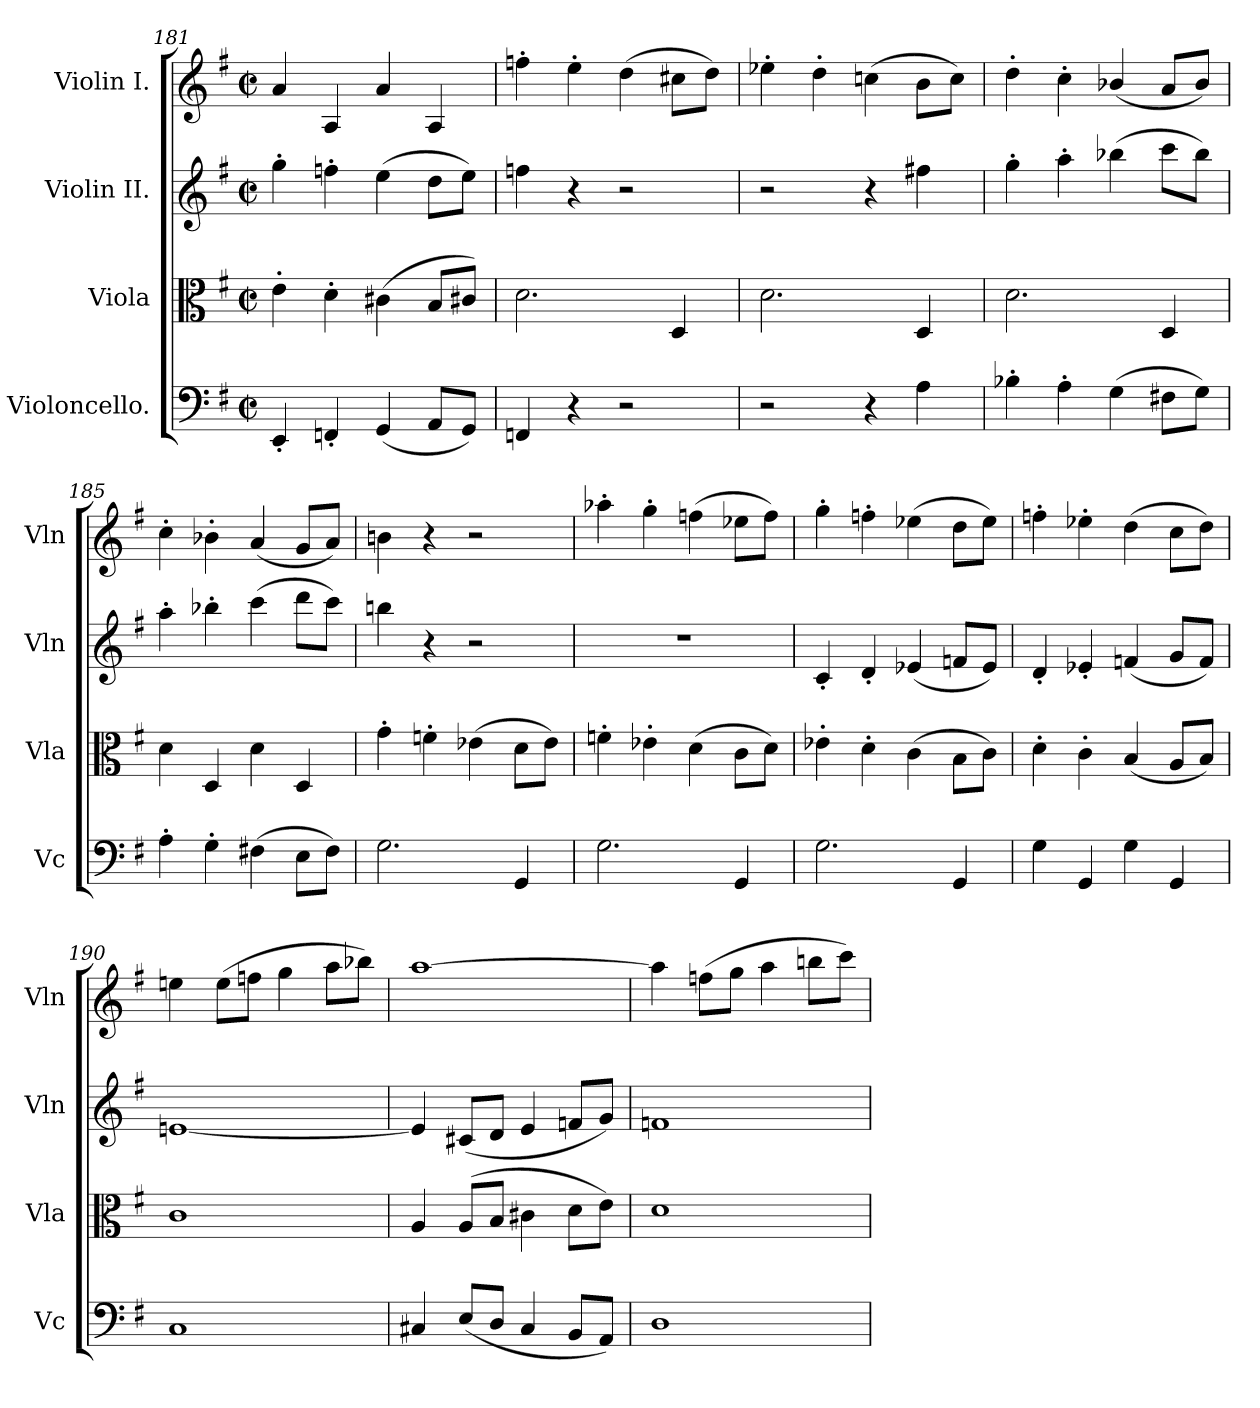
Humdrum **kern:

**kern	**kern	**kern	**kern
*part4	*part3	*part2	*part1
*staff4	*staff3	*staff2	*staff1
*I"Violoncello.	*I"Viola	*I"Violin II.	*I"Violin I.
*I'Vc	*I'Vla	*I'Vln	*I'Vln
*clefF4	*clefC3	*clefG2	*clefG2
*k[f#]	*k[f#]	*k[f#]	*k[f#]
*e:	*e:	*e:	*e:
*M2/2	*M2/2	*M2/2	*M2/2
*met(c|)	*met(c|)	*met(c|)	*met(c|)
=181	=181	=181	=181
4EE'</	4e'>\	4gg'>\	4a/
4FFn'</	4d'>\	4ffn'>\	4A/
(4GG/	(>4c#X\	(4ee\	4a/
8AA/L	8B/L	8dd\L	4A/
8GG/J)	8c#X\J)	8ee\J)	.
!!LO:LB:g=z
=182	=182	=182	=182
4FFn/	2.d\	4ffn\	4ffn'>\
4r	.	4r	4ee'>\
2r	.	2r	(4dd\
.	4D/	.	8cc#X\L
.	.	.	8dd\J)
=183	=183	=183	=183
2r	2.d\	2r	4ee-X'>\
.	.	.	4dd'>\
4r	.	4r	(4ccn\
4A\	4D/	4ff#X\	8b\L
.	.	.	8cc\J)
=184	=184	=184	=184
4B-X'>\	2.d\	4gg'>\	4dd'>\
4A'>\	.	4aa'>\	4cc'>\
(4G\	.	(4bb-X\	(<4b-X/
8F#X\L	4D/	8ccc\L	8a/L
8G\J)	.	8bb-\J)	8b-\J)
=185	=185	=185	=185
4A'>\	4d\	4aa'>\	4cc'>\
4G'>\	4D/	4bb-X'>\	4b-X'>\
(4F#X\	4d\	(4ccc\	(4a/
8E\L	4D/	8ddd\L	8g/L
8F#\J)	.	8ccc\J)	8a/J)
=186	=186	=186	=186
2.G\	4g'>\	4bbn\	4bn\
.	4fn'>\	4r	4r
.	(4e-X\	2r	2r
4GG/	8d\L	.	.
.	8e-\J)	.	.
=187	=187	=187	=187
2.G\	4fn'>\	1r	4aa-X'>\
.	4e-X'>\	.	4gg'>\
.	(4d\	.	(4ffn\
4GG/	8c\L	.	8ee-X\L
.	8d\J)	.	8ff\J)
=188	=188	=188	=188
2.G\	4e-X'>\	4c'</	4gg'>\
.	4d'>\	4d'</	4ffn'>\
.	(>4c\	(4e-X/	(4ee-X\
4GG/	8B\L	8fn/L	8dd\L
.	8c\J)	8e-/J)	8ee-\J)
=189	=189	=189	=189
4G\	4d'>\	4d'</	4ffn'>\
4GG/	4c'>\	4e-X'</	4ee-X'>\
4G\	(4B/	(4fn/	(4dd\
4GG/	8A/L	8g/L	8cc\L
.	8B/J)	8f/J)	8dd\J)
=190	=190	=190	=190
1C	1c	[1en	4een\
.	.	.	(8ee\L
.	.	.	8ffn\J
.	.	.	4gg\
.	.	.	8aa\L
.	.	.	8bb-X\J)
=191	=191	=191	=191
4C#X/	4A/	4e/]	[1aa
(<8E\L	(8A/L	(8c#X/L	.
8D/J	8B/J	8d/J	.
4C#/	4c#X\	4e/	.
8BB/L	8d\L	8fn/L	.
8AA/J)	8e\J)	8g/J)	.
!!LO:LB:g=z
=192	=192	=192	=192
1D	1d	1fn	4aa\]
.	.	.	(8ffn\L
.	.	.	8gg\J
.	.	.	4aa\
.	.	.	8bbn\L
.	.	.	8ccc\J)
=	=	=	=
*-	*-	*-	*-
